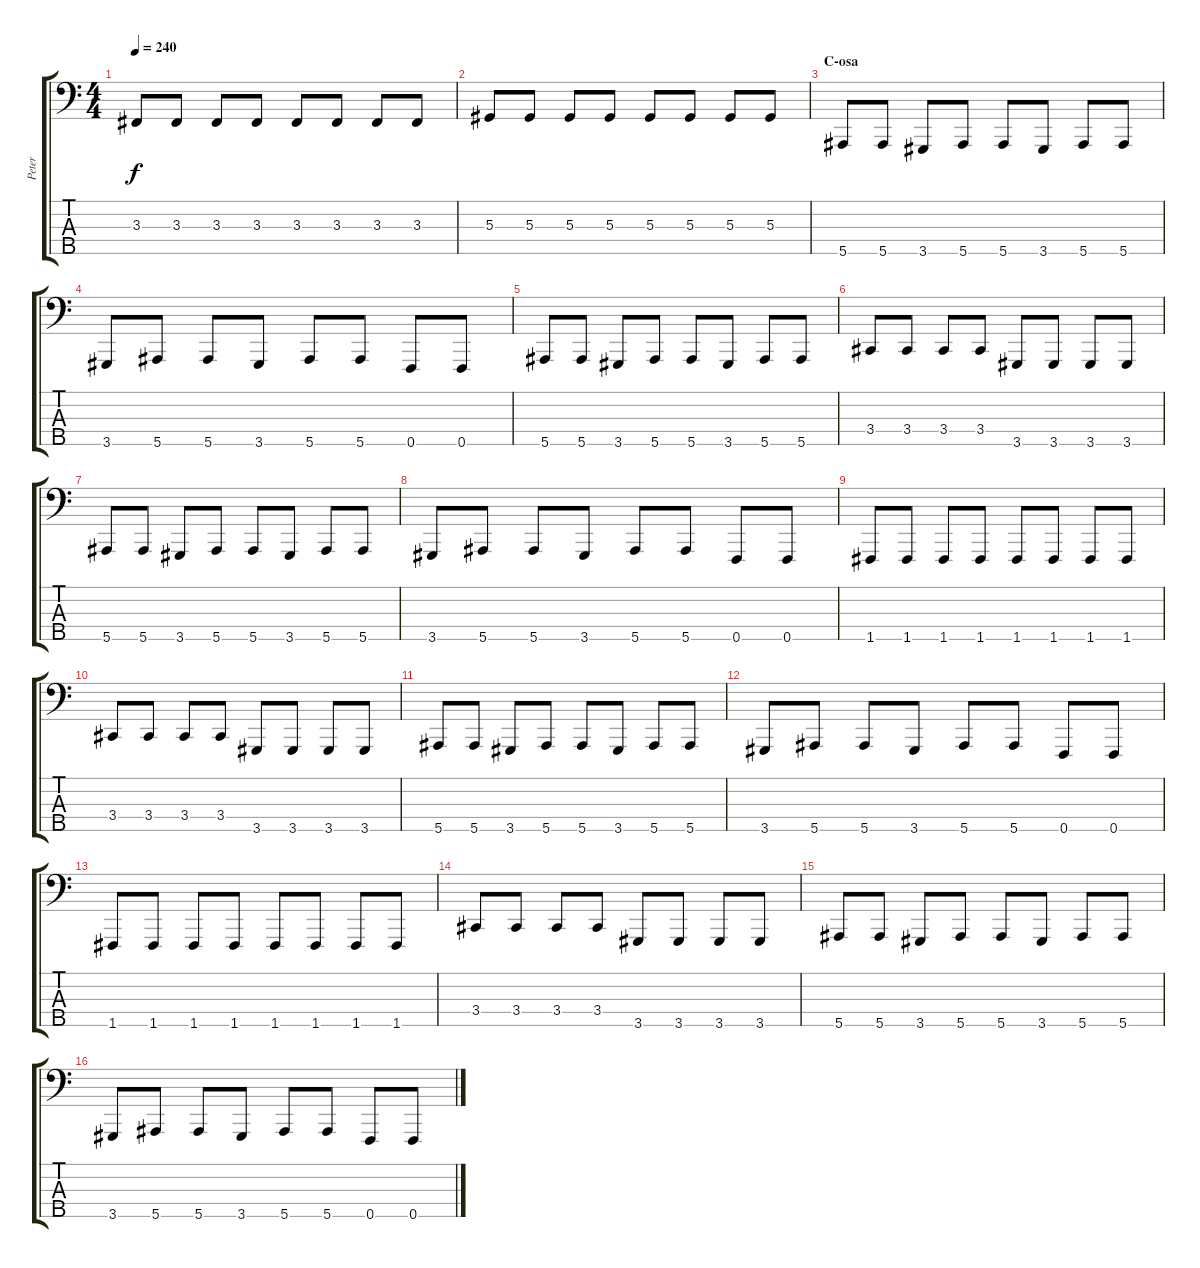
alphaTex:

\track ("Peter" "Peter") {instrument electricbasspick}
\staff {score tabs}
\tuning (Db2 Ab1 Eb1 Bb0 F0) {hide}
\ts (4 4)
\tempo 240
\clef f4
\ks c
3.3.8{dy f} 3.3.8 3.3.8 3.3.8 3.3.8 3.3.8 3.3.8 3.3.8 |
5.3.8 5.3.8 5.3.8 5.3.8 5.3.8 5.3.8 5.3.8 5.3.8 |
\section ("" "C-osa")
5.5.8 5.5.8 3.5.8 5.5.8 5.5.8 3.5.8 5.5.8 5.5.8 |
3.5.8 5.5.8 5.5.8 3.5.8 5.5.8 5.5.8 0.5.8 0.5.8 |
5.5.8 5.5.8 3.5.8 5.5.8 5.5.8 3.5.8 5.5.8 5.5.8 |
3.4.8 3.4.8 3.4.8 3.4.8 3.5.8 3.5.8 3.5.8 3.5.8 |
5.5.8 5.5.8 3.5.8 5.5.8 5.5.8 3.5.8 5.5.8 5.5.8 |
3.5.8 5.5.8 5.5.8 3.5.8 5.5.8 5.5.8 0.5.8 0.5.8 |
1.5.8 1.5.8 1.5.8 1.5.8 1.5.8 1.5.8 1.5.8 1.5.8 |
3.4.8 3.4.8 3.4.8 3.4.8 3.5.8 3.5.8 3.5.8 3.5.8 |
5.5.8 5.5.8 3.5.8 5.5.8 5.5.8 3.5.8 5.5.8 5.5.8 |
3.5.8 5.5.8 5.5.8 3.5.8 5.5.8 5.5.8 0.5.8 0.5.8 |
1.5.8 1.5.8 1.5.8 1.5.8 1.5.8 1.5.8 1.5.8 1.5.8 |
3.4.8 3.4.8 3.4.8 3.4.8 3.5.8 3.5.8 3.5.8 3.5.8 |
5.5.8 5.5.8 3.5.8 5.5.8 5.5.8 3.5.8 5.5.8 5.5.8 |
3.5.8 5.5.8 5.5.8 3.5.8 5.5.8 5.5.8 0.5.8 0.5.8
